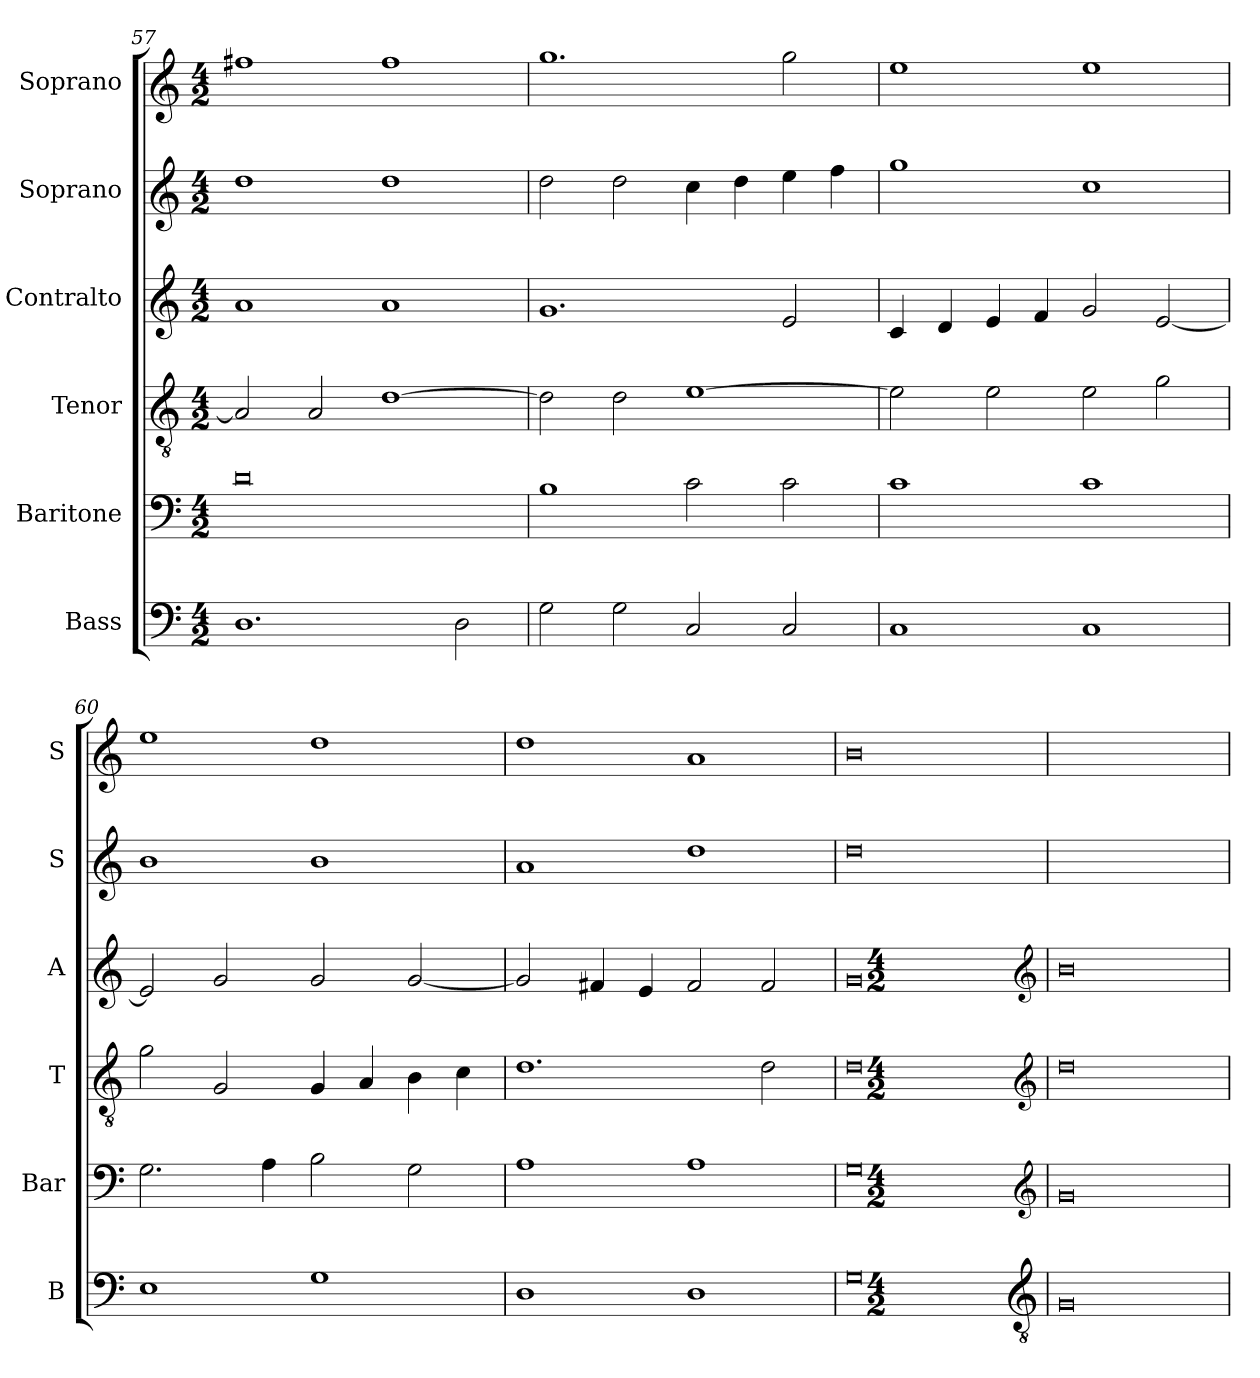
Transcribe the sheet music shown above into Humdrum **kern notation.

**kern	**kern	**kern	**kern	**kern	**kern
*part6	*part5	*part4	*part3	*part2	*part1
*staff6	*staff5	*staff4	*staff3	*staff2	*staff1
*I"Bass	*I"Baritone	*I"Tenor	*I"Contralto	*I"Soprano	*I"Soprano
*I'B	*I'Bar	*I'T	*I'A	*I'S	*I'S
*clefF4	*clefF4	*clefGv2	*clefG2	*clefG2	*clefG2
*k[]	*k[]	*k[]	*k[]	*k[]	*k[]
*G:mix	*G:mix	*G:mix	*G:mix	*G:mix	*G:mix
*M4/2	*M4/2	*M4/2	*M4/2	*M4/2	*M4/2
=57	=57	=57	=57	=57	=57
1.D	0d	2A]	1a	1dd	1ff#X
.	.	2A	.	.	.
.	.	[1d	1a	1dd	1ff#
2D	.	.	.	.	.
=58	=58	=58	=58	=58	=58
2G	1B	2d]	1.g	2dd	1.gg
2G	.	2d	.	2dd	.
2C	2c	[1e	.	4cc	.
.	.	.	.	4dd	.
2C	2c	.	2e	4ee	2gg
.	.	.	.	4ff	.
=59	=59	=59	=59	=59	=59
1C	1c	2e]	4c	1gg	1ee
.	.	.	4d	.	.
.	.	2e	4e	.	.
.	.	.	4f	.	.
1C	1c	2e	2g	1cc	1ee
.	.	2g	[2e	.	.
=60	=60	=60	=60	=60	=60
1E	2.G	2g	2e]	1b	1ee
.	.	2G	2g	.	.
.	4A	.	.	.	.
1G	2B	4G	2g	1b	1dd
.	.	4A	.	.	.
.	2G	4B	[2g	.	.
.	.	4c	.	.	.
=61	=61	=61	=61	=61	=61
1D	1A	1.d	2g]	1a	1dd
.	.	.	4f#X	.	.
.	.	.	4e	.	.
1D	1A	.	2f#	1dd	1a
.	.	2d	2f#	.	.
=62	=62	=62	=62	=62	=62
0G	0G	0d	0g	0dd	0b
*clefGv2	*clefG2	*clefG2	*clefG2	*	*
*k[]	*k[]	*k[]	*k[]	*	*
*G:mix	*G:mix	*G:mix	*G:mix	*	*
*M4/2	*M4/2	*M4/2	*M4/2	*	*
=63	=63	=63	=63	=63	=63
0G	0g	0dd	0b	0ryy	0ryy
=	=	=	=	=	=
*-	*-	*-	*-	*-	*-
